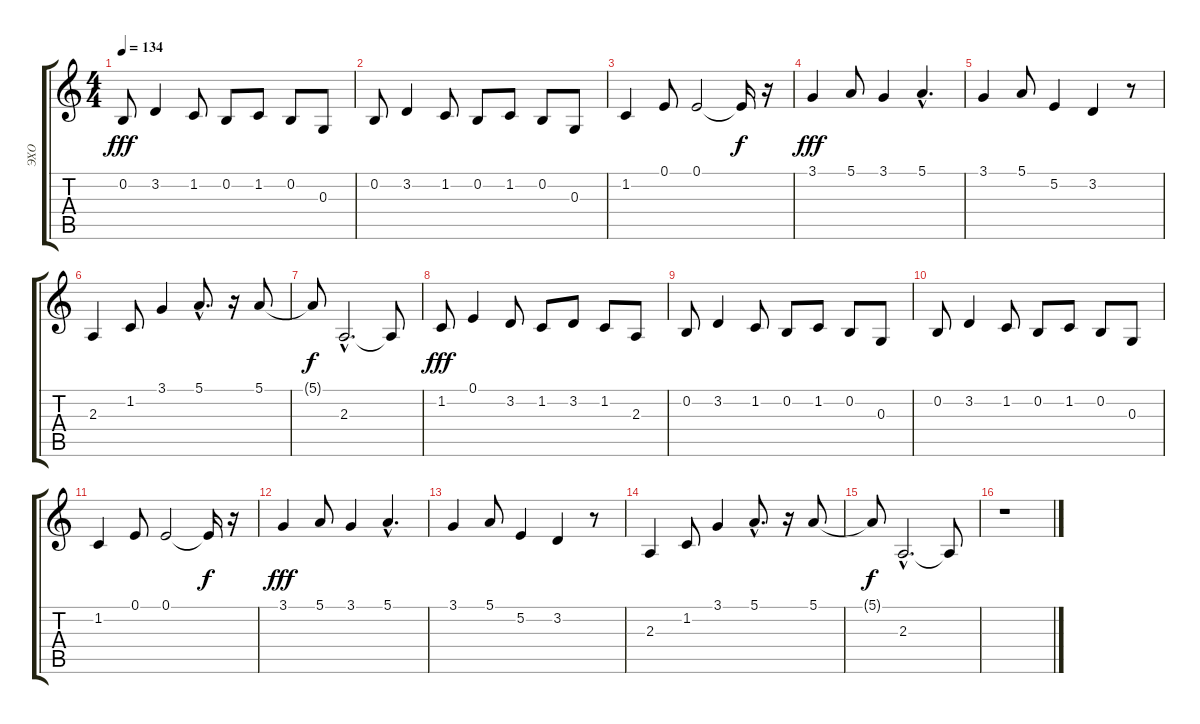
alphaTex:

\track ("ЭХО" "ЭХО") {instrument synthbrass1}
\staff {score tabs}
\tuning (E4 B3 G3 D3 A2 E2) {hide}
\ts (4 4)
\tempo 134
\clef g2
\ks c
0.2.8{dy fff} 3.2.4 1.2.8 0.2.8 1.2.8 0.2.8 0.3.8 |
0.2.8 3.2.4 1.2.8 0.2.8 1.2.8 0.2.8 0.3.8 |
1.2.4 0.1.8 0.1.2 0.1{t}.16{dy f} r.16 |
3.1.4{dy fff} 5.1.8 3.1.4 5.1{hac}.4{d} |
3.1.4 5.1.8 5.2.4 3.2.4 r.8 |
2.3.4 1.2.8 3.1.4 5.1{hac}.8{d} r.16 5.1.8 |
5.1{t}.8{dy f} 2.3{hac}.2{d} 2.3{t}.8 |
1.2.8{dy fff volume 10 instrument synthbrass2} 0.1.4 3.2.8 1.2.8 3.2.8 1.2.8 2.3.8 |
0.2.8 3.2.4 1.2.8 0.2.8 1.2.8 0.2.8 0.3.8 |
0.2.8 3.2.4 1.2.8 0.2.8 1.2.8 0.2.8 0.3.8 |
1.2.4 0.1.8 0.1.2 0.1{t}.16{dy f} r.16 |
3.1.4{dy fff} 5.1.8 3.1.4 5.1{hac}.4{d} |
3.1.4 5.1.8 5.2.4 3.2.4 r.8 |
2.3.4 1.2.8 3.1.4 5.1{hac}.8{d} r.16 5.1.8 |
5.1{t}.8{dy f} 2.3{hac}.2{d} 2.3{t}.8 |
r.1
